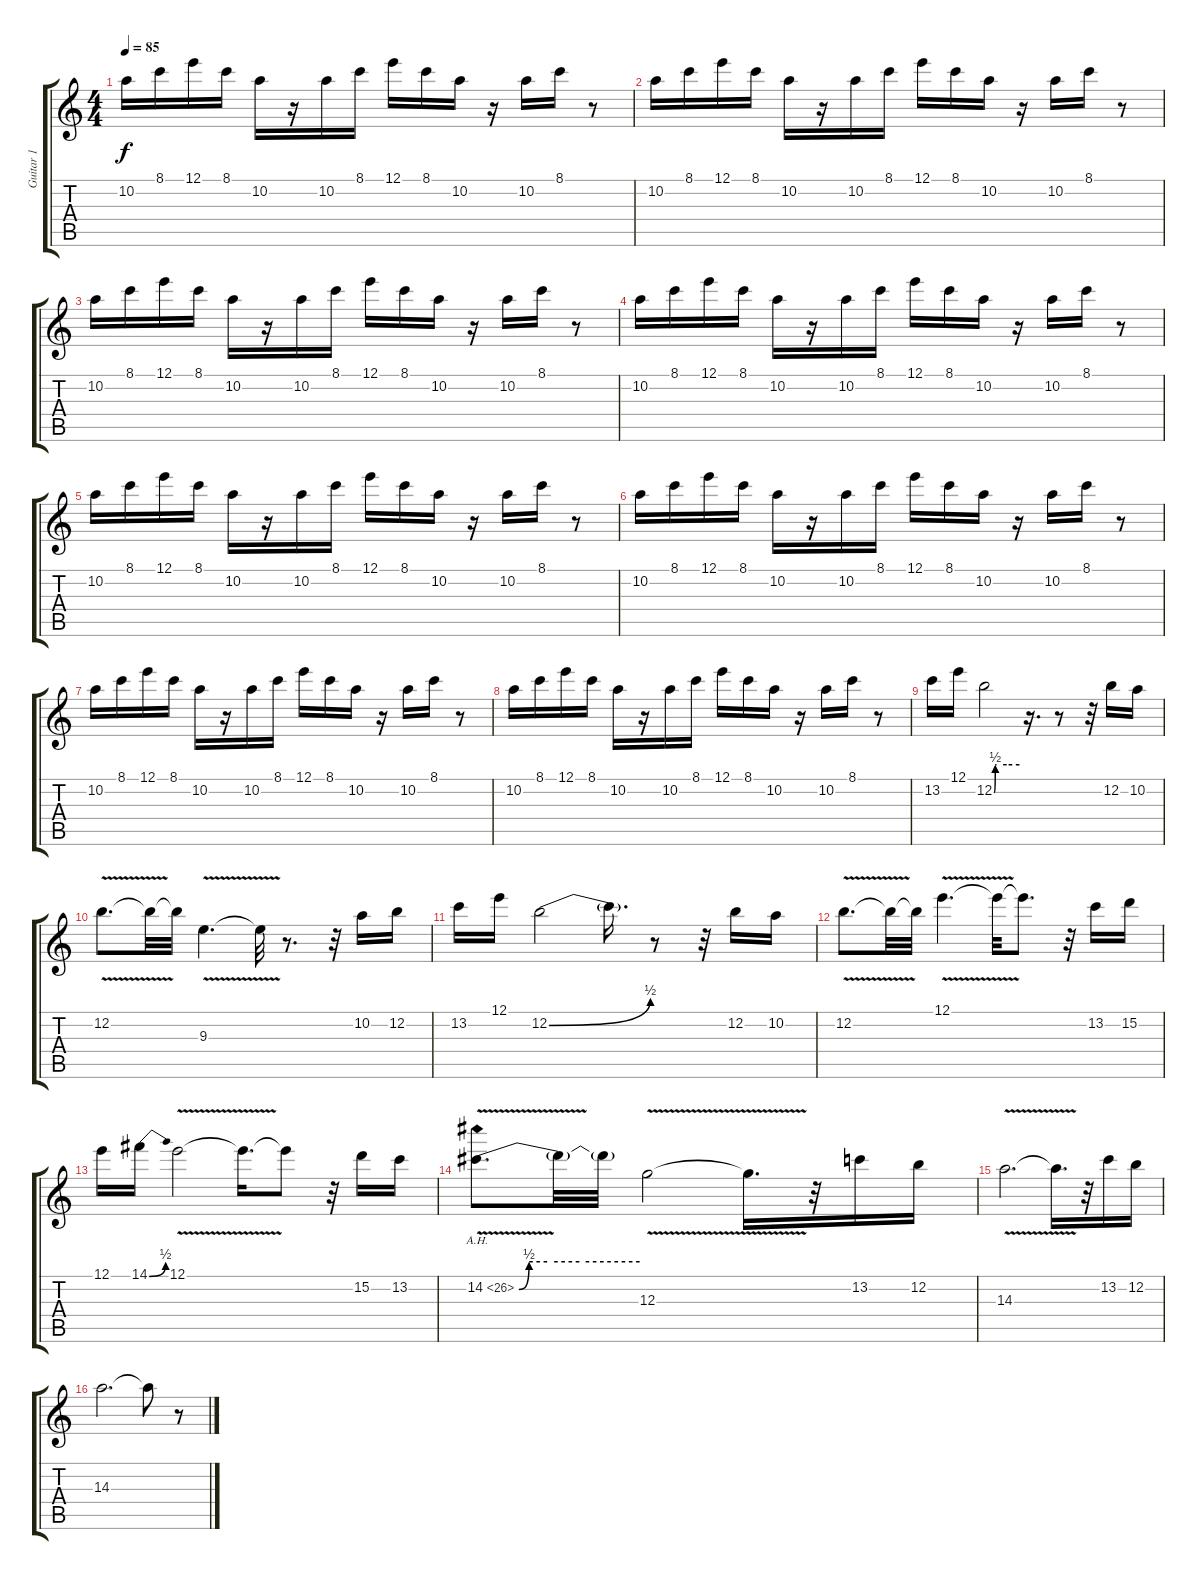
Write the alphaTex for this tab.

\track ("Guitar 1" "Guitar 1") {instrument distortionguitar}
\staff {score tabs}
\tuning (E4 B3 G3 D3 A2 E2) {hide}
\ts (4 4)
\tempo 85
\clef g2
\ks c
10.2.16{dy f volume 8 instrument electricguitarjazz} 8.1.16 12.1.16 8.1.16 10.2.16 r.16 10.2.16 8.1.16 12.1.16 8.1.16 10.2.16 r.16 10.2.16 8.1.16 r.8 |
10.2.16 8.1.16 12.1.16 8.1.16 10.2.16 r.16 10.2.16 8.1.16 12.1.16 8.1.16 10.2.16 r.16 10.2.16 8.1.16 r.8 |
10.2.16{volume 8 instrument electricguitarjazz} 8.1.16 12.1.16 8.1.16 10.2.16 r.16 10.2.16 8.1.16 12.1.16 8.1.16 10.2.16 r.16 10.2.16 8.1.16 r.8 |
10.2.16 8.1.16 12.1.16 8.1.16 10.2.16 r.16 10.2.16 8.1.16 12.1.16 8.1.16 10.2.16 r.16 10.2.16 8.1.16 r.8 |
10.2.16{volume 8 instrument electricguitarjazz} 8.1.16 12.1.16 8.1.16 10.2.16 r.16 10.2.16 8.1.16 12.1.16 8.1.16 10.2.16 r.16 10.2.16 8.1.16 r.8 |
10.2.16 8.1.16 12.1.16 8.1.16 10.2.16 r.16 10.2.16 8.1.16 12.1.16 8.1.16 10.2.16 r.16 10.2.16 8.1.16 r.8 |
10.2.16{volume 8 instrument electricguitarjazz} 8.1.16 12.1.16 8.1.16 10.2.16 r.16 10.2.16 8.1.16 12.1.16 8.1.16 10.2.16 r.16 10.2.16 8.1.16 r.8 |
10.2.16 8.1.16 12.1.16 8.1.16 10.2.16 r.16 10.2.16 8.1.16 12.1.16 8.1.16 10.2.16 r.16 10.2.16 8.1.16 r.8 |
13.2.16{volume 15 instrument distortionguitar} 12.1.16 12.2{be (custom 0 0 3 2 6 2 30 2 60 2)}.2 r.16{d} r.8 r.32 12.2.16 10.2.16 |
12.2{v}.8{d} 12.2{t}.32 12.2{t}.32 9.3{v}.4{d} 9.3{t}.32 r.8{d} r.32 10.2.16 12.2.16 |
13.2.16 12.1.16 12.2{be (bend 0 0 60 2)}.2 12.2{t}.16{d} r.8 r.32 12.2.16 10.2.16 |
12.2{v}.8{d} 12.2{t}.32 12.2{t}.32 12.1{v}.4{d} 12.1{t}.32 12.1{t}.8{d} r.32 13.2.16 15.2.16 |
12.1.16 14.1{be (bend 0 0 60 2)}.16 12.1{v}.2 12.1{t}.16{d} 12.1{t}.8 r.32 15.2.16 13.2.16 |
14.2{be (custom 0 0 5 2 14 2 30 2 60 2) ah 12 v}.8{d} 14.2{t}.32 14.2{t}.32 12.3{v}.2 12.3{t}.16{d} r.32 13.2.16 12.2.16 |
14.3{v}.2{d} 14.3{t}.16{d} r.32 13.2.16 12.2.16 |
14.3.2{d} 14.3{t}.8 r.8
